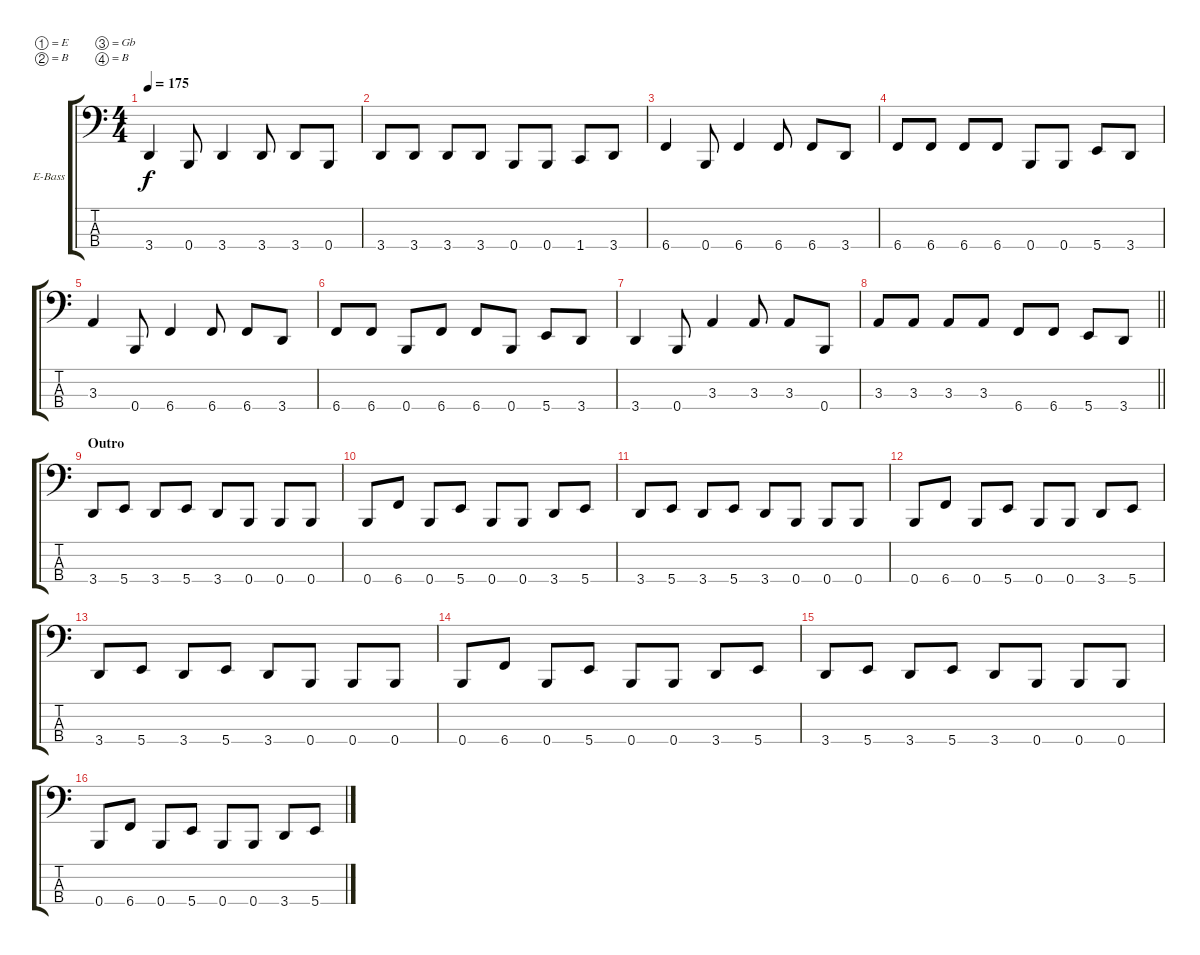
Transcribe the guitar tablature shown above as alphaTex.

\bracketExtendMode groupsimilarinstruments
\firstSystemTrackNameOrientation horizontal
\otherSystemsTrackNameOrientation horizontal
\track ("Traccia 5" "E-Bass") {instrument electricbasspick}
\staff {score tabs}
\tuning (E2 B1 Gb1 B0)
\ts (4 4)
\tempo 175
\clef f4
\ks c
3.4.4{dy f} 0.4.8 3.4.4 3.4.8 3.4.8 0.4.8 |
3.4.8 3.4.8 3.4.8 3.4.8 0.4.8 0.4.8 1.4.8 3.4.8 |
6.4.4 0.4.8 6.4.4 6.4.8 6.4.8 3.4.8 |
6.4.8 6.4.8 6.4.8 6.4.8 0.4.8 0.4.8 5.4.8 3.4.8 |
3.3.4 0.4.8 6.4.4 6.4.8 6.4.8 3.4.8 |
6.4.8 6.4.8 0.4.8 6.4.8 6.4.8 0.4.8 5.4.8 3.4.8 |
3.4.4 0.4.8 3.3.4 3.3.8 3.3.8 0.4.8 |
\barLineRight lightlight
3.3.8 3.3.8 3.3.8 3.3.8 6.4.8 6.4.8 5.4.8 3.4.8 |
\section ("" "Outro")
3.4.8 5.4.8 3.4.8 5.4.8 3.4.8 0.4.8 0.4.8 0.4.8 |
0.4.8 6.4.8 0.4.8 5.4.8 0.4.8 0.4.8 3.4.8 5.4.8 |
3.4.8 5.4.8 3.4.8 5.4.8 3.4.8 0.4.8 0.4.8 0.4.8 |
0.4.8 6.4.8 0.4.8 5.4.8 0.4.8 0.4.8 3.4.8 5.4.8 |
3.4.8 5.4.8 3.4.8 5.4.8 3.4.8 0.4.8 0.4.8 0.4.8 |
0.4.8 6.4.8 0.4.8 5.4.8 0.4.8 0.4.8 3.4.8 5.4.8 |
3.4.8 5.4.8 3.4.8 5.4.8 3.4.8 0.4.8 0.4.8 0.4.8 |
0.4.8 6.4.8 0.4.8 5.4.8 0.4.8 0.4.8 3.4.8 5.4.8
